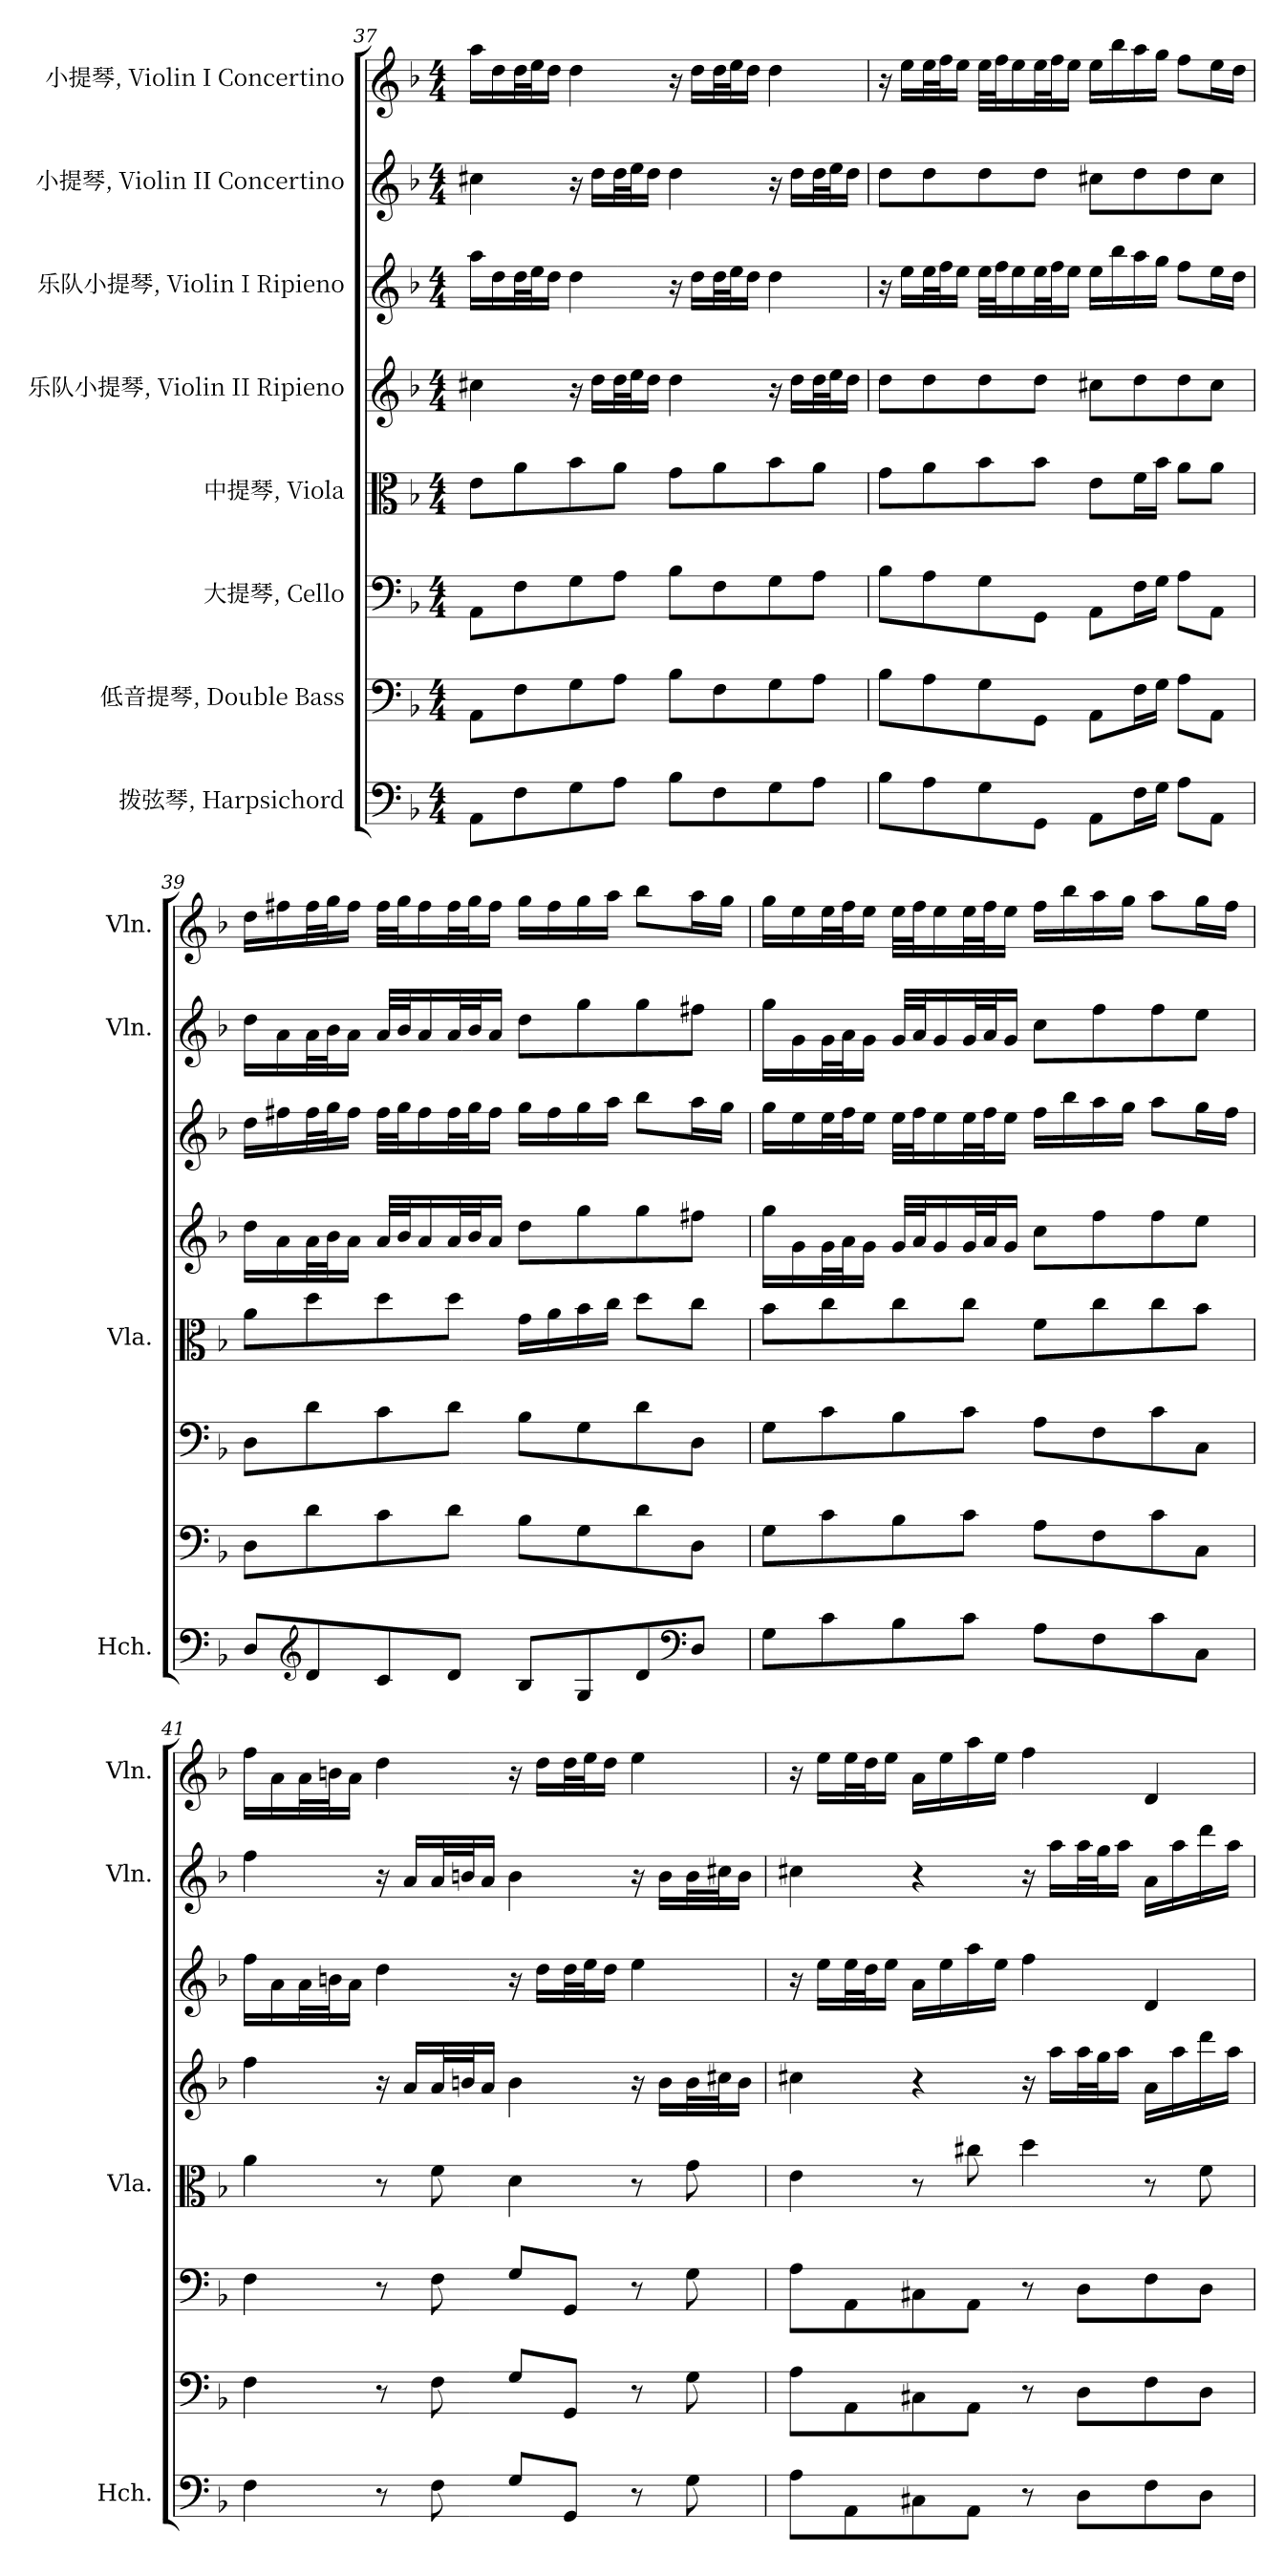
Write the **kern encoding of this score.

**kern	**kern	**kern	**kern	**kern	**kern	**kern	**kern
*part8	*part7	*part6	*part5	*part4	*part3	*part2	*part1
*staff8	*staff7	*staff6	*staff5	*staff4	*staff3	*staff2	*staff1
*I"拨弦琴, Harpsichord	*I"低音提琴, Double Bass	*I"大提琴, Cello	*I"中提琴, Viola	*I"乐队小提琴, Violin II Ripieno	*I"乐队小提琴, Violin  I Ripieno	*I"小提琴, Violin II Concertino	*I"小提琴, Violin  I Concertino
*I'Hch.	*	*	*I'Vla.	*	*	*I'Vln.	*I'Vln.
*clefF4	*clefF4	*clefF4	*clefC3	*clefG2	*clefG2	*clefG2	*clefG2
*	*ITrd7c12	*	*	*	*	*	*
*k[b-]	*k[b-]	*k[b-]	*k[b-]	*k[b-]	*k[b-]	*k[b-]	*k[b-]
*M4/4	*M4/4	*M4/4	*M4/4	*M4/4	*M4/4	*M4/4	*M4/4
=37	=37	=37	=37	=37	=37	=37	=37
8AA\L	8AAA\L	8AA\L	8e\L	4cc#X\	16aa\LL	4cc#X\	16aa\LL
.	.	.	.	.	16dd\	.	16dd\
8F\	8FF\	8F\	8a\	.	32dd\L	.	32dd\L
.	.	.	.	.	32ee\J	.	32ee\J
.	.	.	.	.	16dd\JJ	.	16dd\JJ
8G\	8GG\	8G\	8b-\	16r	4dd\	16r	4dd\
.	.	.	.	16dd\LL	.	16dd\LL	.
8A\J	8AA\J	8A\J	8a\J	32dd\L	.	32dd\L	.
.	.	.	.	32ee\J	.	32ee\J	.
.	.	.	.	16dd\JJ	.	16dd\JJ	.
8B-\L	8BB-\L	8B-\L	8g\L	4dd\	16r	4dd\	16r
.	.	.	.	.	16dd\LL	.	16dd\LL
8F\	8FF\	8F\	8a\	.	32dd\L	.	32dd\L
.	.	.	.	.	32ee\J	.	32ee\J
.	.	.	.	.	16dd\JJ	.	16dd\JJ
8G\	8GG\	8G\	8b-\	16r	4dd\	16r	4dd\
.	.	.	.	16dd\LL	.	16dd\LL	.
8A\J	8AA\J	8A\J	8a\J	32dd\L	.	32dd\L	.
.	.	.	.	32ee\J	.	32ee\J	.
.	.	.	.	16dd\JJ	.	16dd\JJ	.
!!LO:PB:g=z
=38	=38	=38	=38	=38	=38	=38	=38
8B-\L	8BB-\L	8B-\L	8g\L	8dd\L	16r	8dd\L	16r
.	.	.	.	.	16ee\LL	.	16ee\LL
8A\	8AA\	8A\	8a\	8dd\	32ee\L	8dd\	32ee\L
.	.	.	.	.	32ff\J	.	32ff\J
.	.	.	.	.	16ee\JJ	.	16ee\JJ
8G\	8GG\	8G\	8b-\	8dd\	32ee\LLL	8dd\	32ee\LLL
.	.	.	.	.	32ff\J	.	32ff\J
.	.	.	.	.	16ee\	.	16ee\
8GG\J	8GGG\J	8GG\J	8b-\J	8dd\J	32ee\L	8dd\J	32ee\L
.	.	.	.	.	32ff\J	.	32ff\J
.	.	.	.	.	16ee\JJ	.	16ee\JJ
8AA\L	8AAA\L	8AA\L	8e\L	8cc#X\L	16ee\LL	8cc#X\L	16ee\LL
.	.	.	.	.	16bb-\	.	16bb-\
16F\L	16FF\L	16F\L	16f\L	8dd\	16aa\	8dd\	16aa\
16G\JJ	16GG\JJ	16G\JJ	16b-\JJ	.	16gg\JJ	.	16gg\JJ
8A\L	8AA\L	8A\L	8a\L	8dd\	8ff\L	8dd\	8ff\L
8AA\J	8AAA\J	8AA\J	8a\J	8cc#\J	16ee\L	8cc#\J	16ee\L
.	.	.	.	.	16dd\JJ	.	16dd\JJ
=39	=39	=39	=39	=39	=39	=39	=39
8D/L	8DD\L	8D\L	8a\L	16dd\LL	16dd\LL	16dd\LL	16dd\LL
.	.	.	.	16a\	16ff#X\	16a\	16ff#X\
*clefG2	*	*	*	*	*	*	*
8d/	8D\	8d\	8dd\	32a\L	32ff#\L	32a\L	32ff#\L
.	.	.	.	32b-\J	32gg\J	32b-\J	32gg\J
.	.	.	.	16a\JJ	16ff#\JJ	16a\JJ	16ff#\JJ
8c/	8C\	8c\	8dd\	32a/LLL	32ff#\LLL	32a/LLL	32ff#\LLL
.	.	.	.	32b-/J	32gg\J	32b-/J	32gg\J
.	.	.	.	16a/	16ff#\	16a/	16ff#\
8d/J	8D\J	8d\J	8dd\J	32a/L	32ff#\L	32a/L	32ff#\L
.	.	.	.	32b-/J	32gg\J	32b-/J	32gg\J
.	.	.	.	16a/JJ	16ff#\JJ	16a/JJ	16ff#\JJ
8B-/L	8BB-\L	8B-\L	16g\LL	8dd\L	16gg\LL	8dd\L	16gg\LL
.	.	.	16a\	.	16ff#\	.	16ff#\
8G/	8GG\	8G\	16b-\	8gg\	16gg\	8gg\	16gg\
.	.	.	16cc\JJ	.	16aa\JJ	.	16aa\JJ
8d/	8D\	8d\	8dd\L	8gg\	8bb-\L	8gg\	8bb-\L
*clefF4	*	*	*	*	*	*	*
8D/J	8DD\J	8D\J	8cc\J	8ff#X\J	16aa\L	8ff#X\J	16aa\L
.	.	.	.	.	16gg\JJ	.	16gg\JJ
!!LO:PB:g=z
=40	=40	=40	=40	=40	=40	=40	=40
8G\L	8GG\L	8G\L	8b-\L	16gg\LL	16gg\LL	16gg\LL	16gg\LL
.	.	.	.	16g\	16ee\	16g\	16ee\
8c\	8C\	8c\	8cc\	32g\L	32ee\L	32g\L	32ee\L
.	.	.	.	32a\J	32ff\J	32a\J	32ff\J
.	.	.	.	16g\JJ	16ee\JJ	16g\JJ	16ee\JJ
8B-\	8BB-\	8B-\	8cc\	32g/LLL	32ee\LLL	32g/LLL	32ee\LLL
.	.	.	.	32a/J	32ff\J	32a/J	32ff\J
.	.	.	.	16g/	16ee\	16g/	16ee\
8c\J	8C\J	8c\J	8cc\J	32g/L	32ee\L	32g/L	32ee\L
.	.	.	.	32a/J	32ff\J	32a/J	32ff\J
.	.	.	.	16g/JJ	16ee\JJ	16g/JJ	16ee\JJ
8A\L	8AA\L	8A\L	8f\L	8cc\L	16ff\LL	8cc\L	16ff\LL
.	.	.	.	.	16bb-\	.	16bb-\
8F\	8FF\	8F\	8cc\	8ff\	16aa\	8ff\	16aa\
.	.	.	.	.	16gg\JJ	.	16gg\JJ
8c\	8C\	8c\	8cc\	8ff\	8aa\L	8ff\	8aa\L
8C\J	8CC\J	8C\J	8b-\J	8ee\J	16gg\L	8ee\J	16gg\L
.	.	.	.	.	16ff\JJ	.	16ff\JJ
=41	=41	=41	=41	=41	=41	=41	=41
4F\	4FF\	4F\	4a\	4ff\	16ff\LL	4ff\	16ff\LL
.	.	.	.	.	16a\	.	16a\
.	.	.	.	.	32a\L	.	32a\L
.	.	.	.	.	32bn\J	.	32bn\J
.	.	.	.	.	16a\JJ	.	16a\JJ
8r	8r	8r	8r	16r	4dd\	16r	4dd\
.	.	.	.	16a/LL	.	16a/LL	.
8F\	8FF\	8F\	8f\	32a/L	.	32a/L	.
.	.	.	.	32bn/J	.	32bn/J	.
.	.	.	.	16a/JJ	.	16a/JJ	.
8G/L	8GG/L	8G/L	4d\	4b\	16r	4b\	16r
.	.	.	.	.	16dd\LL	.	16dd\LL
8GG/J	8GGG/J	8GG/J	.	.	32dd\L	.	32dd\L
.	.	.	.	.	32ee\J	.	32ee\J
.	.	.	.	.	16dd\JJ	.	16dd\JJ
8r	8r	8r	8r	16r	4ee\	16r	4ee\
.	.	.	.	16b\LL	.	16b\LL	.
8G\	8GG\	8G\	8g\	32b\L	.	32b\L	.
.	.	.	.	32cc#X\J	.	32cc#X\J	.
.	.	.	.	16b\JJ	.	16b\JJ	.
!!LO:PB:g=z
=42	=42	=42	=42	=42	=42	=42	=42
8A\L	8AA\L	8A\L	4e\	4cc#X\	16r	4cc#X\	16r
.	.	.	.	.	16ee\LL	.	16ee\LL
8AA\	8AAA\	8AA\	.	.	32ee\L	.	32ee\L
.	.	.	.	.	32dd\J	.	32dd\J
.	.	.	.	.	16ee\JJ	.	16ee\JJ
8C#X\	8CC#X\	8C#X\	8r	4r	16a\LL	4r	16a\LL
.	.	.	.	.	16ee\	.	16ee\
8AA\J	8AAA\J	8AA\J	8cc#X\	.	16aa\	.	16aa\
.	.	.	.	.	16ee\JJ	.	16ee\JJ
8r	8r	8r	4dd\	16r	4ff\	16r	4ff\
.	.	.	.	16aa\LL	.	16aa\LL	.
8D\L	8DD\L	8D\L	.	32aa\L	.	32aa\L	.
.	.	.	.	32gg\J	.	32gg\J	.
.	.	.	.	16aa\JJ	.	16aa\JJ	.
8F\	8FF\	8F\	8r	16a\LL	4d/	16a\LL	4d/
.	.	.	.	16aa\	.	16aa\	.
8D\J	8DD\J	8D\J	8f\	16ddd\	.	16ddd\	.
.	.	.	.	16aa\JJ	.	16aa\JJ	.
=	=	=	=	=	=	=	=
*-	*-	*-	*-	*-	*-	*-	*-
